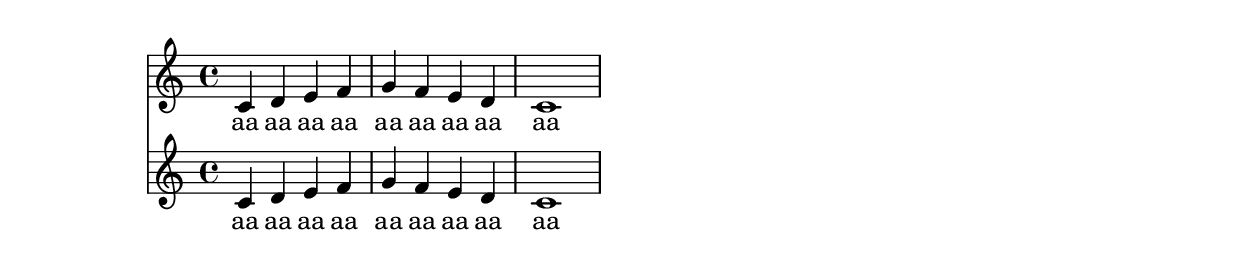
% Do not edit this file; it is automatically
% generated from Documentation/snippets/new
% This file is in the public domain.
%% Note: this file works from version 2.13.16
\version "2.13.20"

\header {
%% Translation of GIT committish: e0aa246e0ed1a86dc41a99ab79bff822d3320aa7
  texidoces = "
Este fragmento de código muestra cómo situar la línea de base de la
letra más cerca del pentagrama.

"
  doctitlees = "Ajuste del especiado vertical de la letra"


%% Translation of GIT committish: 9a65042d49324f2e3dff18c4b0858def81232eea
  texidocfr = "
Cet extrait illustre la manière de rapprocher la ligne de paroles
de la portée.

"
  doctitlefr = "Ajustement de l'espacement vertical des paroles"


  lsrtags = "text, vocal-music, spacing"
  texidoc = "
This snippet shows how to bring the lyrics line closer to the staff.

"
  doctitle = "Adjusting lyrics vertical spacing"
} % begin verbatim


% Default layout:
<<
  \new Staff \new Voice = melody \relative c' {
    c4 d e f
    g4 f e d
    c1
  }
  \new Lyrics \lyricsto melody { aa aa aa aa aa aa aa aa aa }

  % Reducing the minimum space below the staff and above the lyrics:
  \new Staff {
    \new Voice = melody \relative c' {
      c4 d e f
      g4 f e d
      c1
    }
  }
  \new Lyrics \with {
    \override VerticalAxisGroup #'inter-staff-spacing = #'((space . 1))
  }
  \lyricsto melody { aa aa aa aa aa aa aa aa aa }
>>
